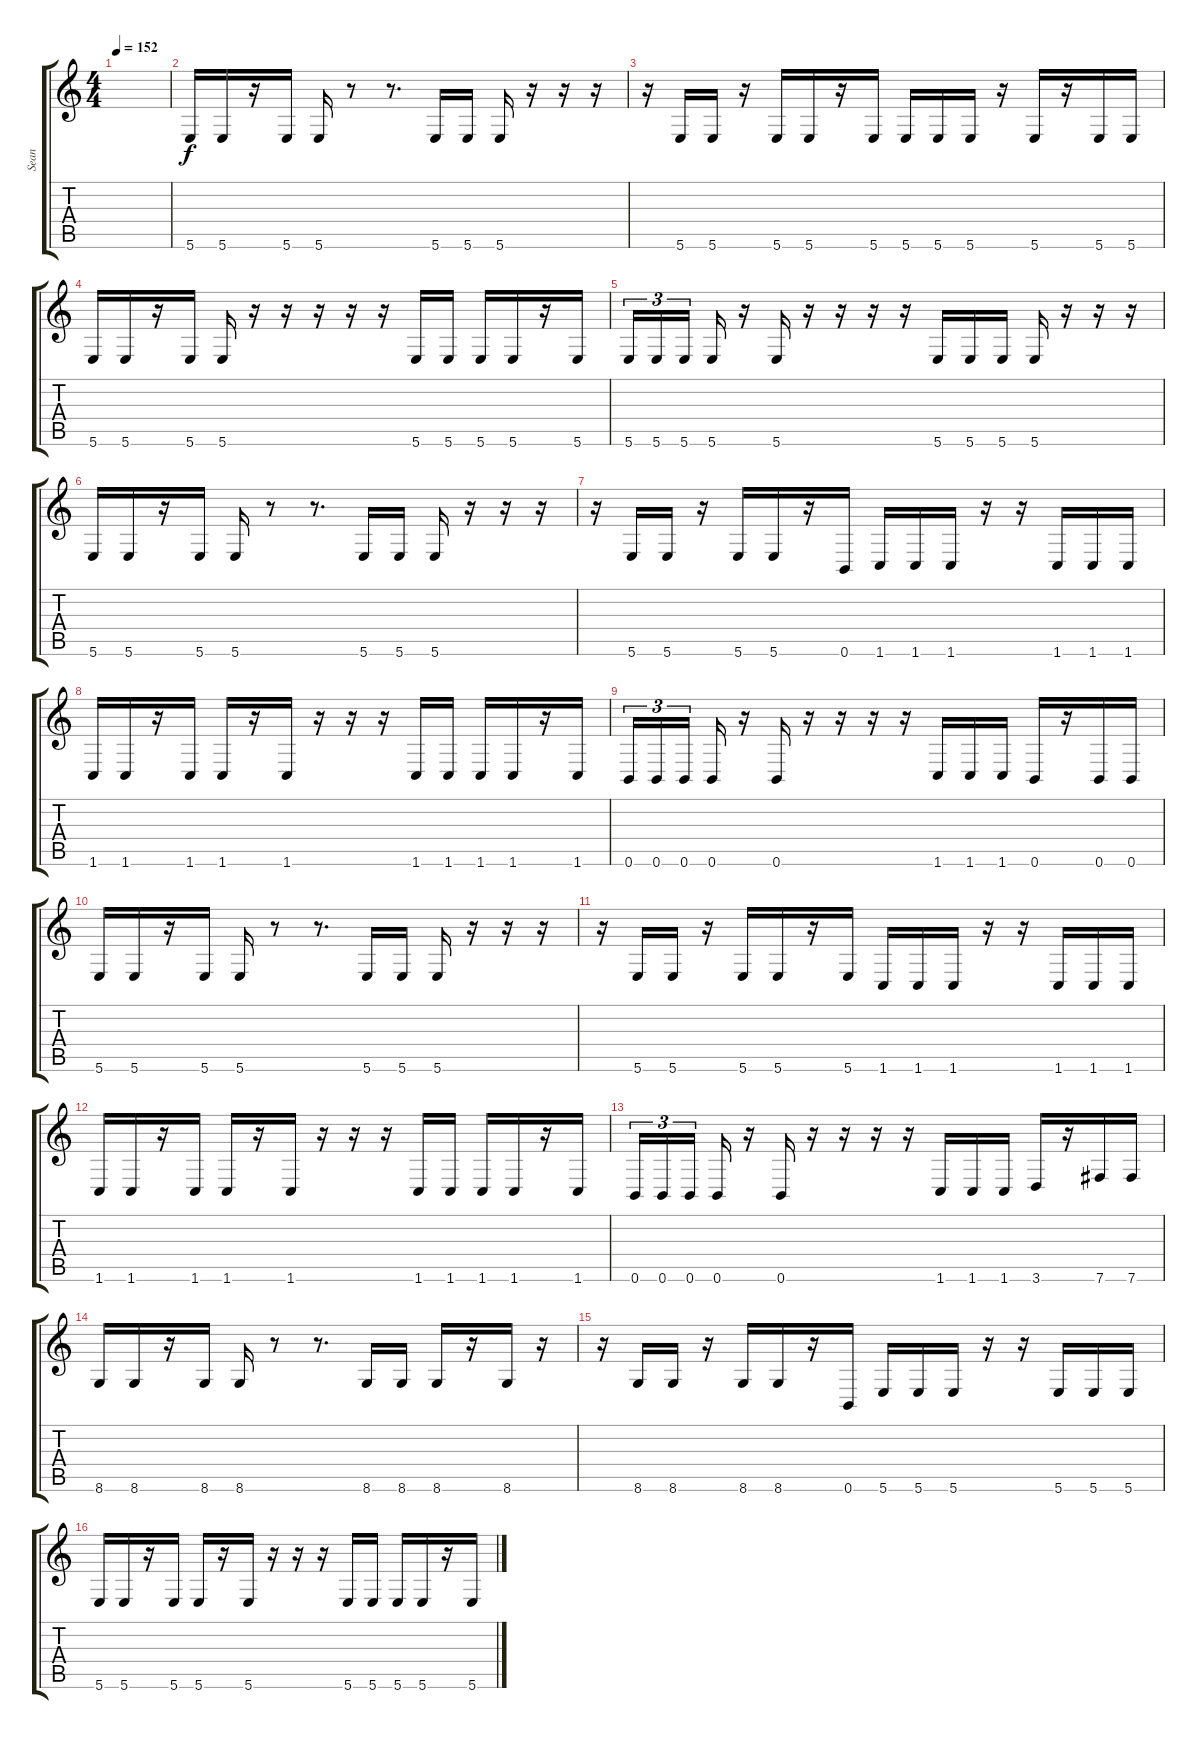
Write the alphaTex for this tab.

\track ("Sean" "Sean") {instrument overdrivenguitar}
\staff {score tabs}
\tuning (Db4 Ab3 E3 B2 Gb2 B1) {hide}
\ts (4 4)
\tempo 152
\clef g2
\ks c
|
5.6.16 5.6.16 r.16 5.6.16 5.6.16 r.8 r.8{d} 5.6.16 5.6.16 5.6.16 r.16 r.16 r.16 |
r.16{beam merge} 5.6.16 5.6.16 r.16 5.6.16 5.6.16 r.16 5.6.16 5.6.16 5.6.16 5.6.16 r.16 5.6.16 r.16 5.6.16 5.6.16 |
5.6.16 5.6.16 r.16 5.6.16 5.6.16 r.16 r.16 r.16 r.16 r.16 5.6.16 5.6.16 5.6.16 5.6.16 r.16 5.6.16 |
5.6.16{tu (3 2)} 5.6.16{tu (3 2)} 5.6.16{tu (3 2) beam splitsecondary} 5.6.16 r.16 5.6.16 r.16 r.16 r.16 r.16 5.6.16 5.6.16 5.6.16 5.6.16 r.16 r.16 r.16 |
5.6.16 5.6.16 r.16 5.6.16 5.6.16 r.8 r.8{d} 5.6.16 5.6.16 5.6.16 r.16 r.16 r.16 |
r.16 5.6.16 5.6.16 r.16 5.6.16 5.6.16 r.16 0.6.16 1.6.16 1.6.16 1.6.16 r.16 r.16 1.6.16 1.6.16 1.6.16 |
1.6.16 1.6.16 r.16 1.6.16 1.6.16 r.16 1.6.16 r.16 r.16 r.16 1.6.16 1.6.16 1.6.16 1.6.16 r.16 1.6.16 |
0.6.16{tu (3 2)} 0.6.16{tu (3 2)} 0.6.16{tu (3 2) beam splitsecondary} 0.6.16 r.16 0.6.16 r.16 r.16 r.16 r.16 1.6.16 1.6.16 1.6.16 0.6.16 r.16 0.6.16 0.6.16 |
5.6.16 5.6.16 r.16 5.6.16 5.6.16 r.8 r.8{d} 5.6.16 5.6.16 5.6.16 r.16 r.16 r.16 |
r.16 5.6.16 5.6.16 r.16 5.6.16 5.6.16 r.16 5.6.16 1.6.16 1.6.16 1.6.16 r.16 r.16 1.6.16 1.6.16 1.6.16 |
1.6.16 1.6.16 r.16 1.6.16 1.6.16 r.16 1.6.16 r.16 r.16 r.16 1.6.16 1.6.16 1.6.16 1.6.16 r.16 1.6.16 |
0.6.16{tu (3 2)} 0.6.16{tu (3 2)} 0.6.16{tu (3 2) beam splitsecondary} 0.6.16 r.16 0.6.16 r.16 r.16 r.16 r.16 1.6.16 1.6.16 1.6.16 3.6.16 r.16 7.6.16 7.6.16 |
8.6.16 8.6.16 r.16 8.6.16 8.6.16 r.8 r.8{d} 8.6.16 8.6.16 8.6.16 r.16 8.6.16 r.16 |
r.16 8.6.16 8.6.16 r.16 8.6.16 8.6.16 r.16 0.6.16 5.6.16 5.6.16 5.6.16 r.16 r.16 5.6.16 5.6.16 5.6.16 |
5.6.16 5.6.16 r.16 5.6.16 5.6.16 r.16 5.6.16 r.16 r.16 r.16 5.6.16 5.6.16 5.6.16 5.6.16 r.16 5.6.16
